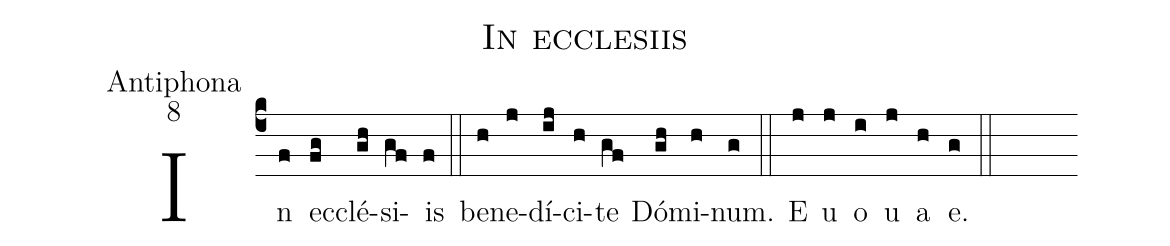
name:In ecclesiis;
office-part:Antiphona;
mode:8;
%%
(c4)In(f) ec(fg)clé(gh)si(gf)is(f) (::) be(h)ne(j)dí(ij)ci(h)te(gf) Dó(gh)mi(h)num.(g) (::) E(j) u(j) o(i) u(j) a(h) e.(g) (::)
